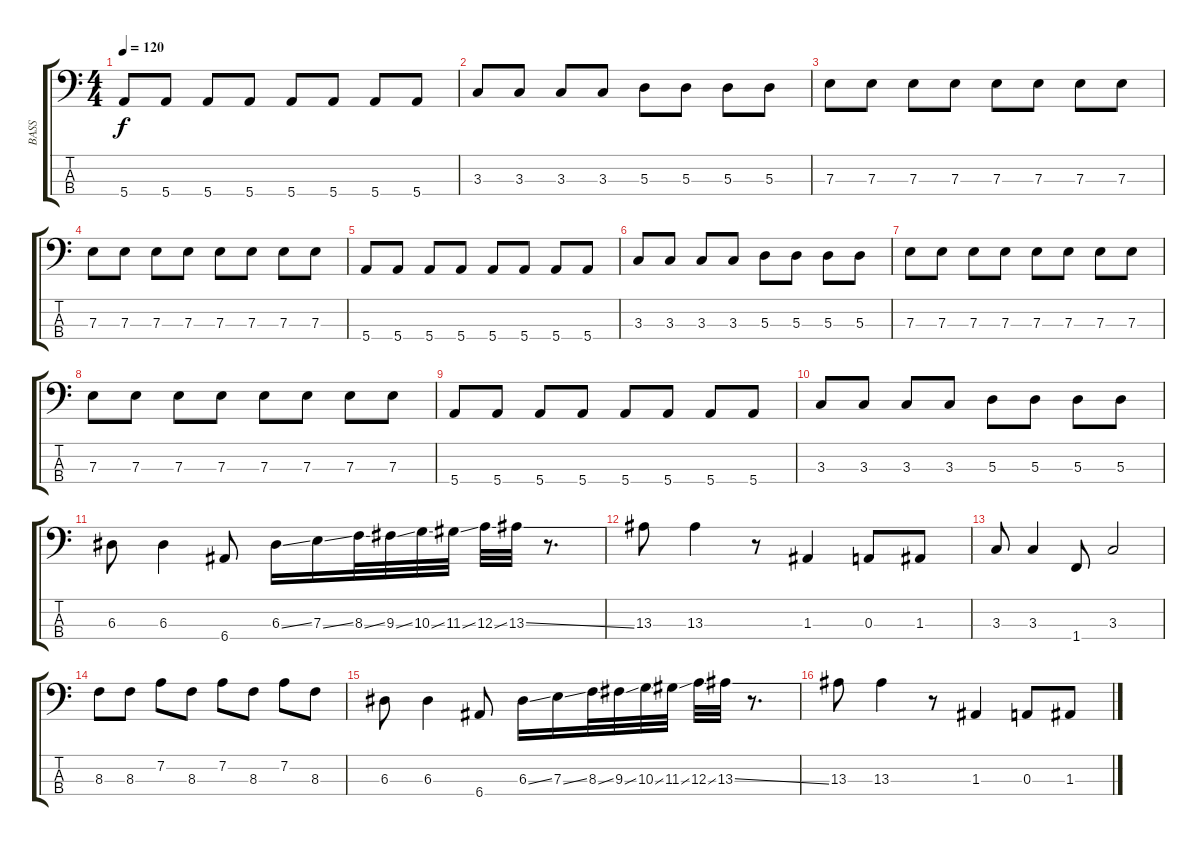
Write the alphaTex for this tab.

\track ("BASS" "BASS") {instrument electricbassfinger}
\staff {score tabs}
\tuning (G2 D2 A1 E1) {hide}
\ts (4 4)
\tempo 120
\clef f4
\ks c
5.4.8{dy f} 5.4.8 5.4.8 5.4.8 5.4.8 5.4.8 5.4.8 5.4.8 |
3.3.8 3.3.8 3.3.8 3.3.8 5.3.8 5.3.8 5.3.8 5.3.8 |
7.3.8 7.3.8 7.3.8 7.3.8 7.3.8 7.3.8 7.3.8 7.3.8 |
7.3.8 7.3.8 7.3.8 7.3.8 7.3.8 7.3.8 7.3.8 7.3.8 |
5.4.8 5.4.8 5.4.8 5.4.8 5.4.8 5.4.8 5.4.8 5.4.8 |
3.3.8 3.3.8 3.3.8 3.3.8 5.3.8 5.3.8 5.3.8 5.3.8 |
7.3.8 7.3.8 7.3.8 7.3.8 7.3.8 7.3.8 7.3.8 7.3.8 |
7.3.8 7.3.8 7.3.8 7.3.8 7.3.8 7.3.8 7.3.8 7.3.8 |
5.4.8 5.4.8 5.4.8 5.4.8 5.4.8 5.4.8 5.4.8 5.4.8 |
3.3.8 3.3.8 3.3.8 3.3.8 5.3.8 5.3.8 5.3.8 5.3.8 |
6.3.8 6.3.4 6.4.8 6.3{ss}.16 7.3{ss}.16 8.3{ss}.32 9.3{ss}.32 10.3{ss}.32 11.3{ss}.32 12.3{ss}.32 13.3{ss}.32 r.8{d} |
13.3.8 13.3.4 r.8 1.3.4 0.3.8 1.3.8 |
3.3.8 3.3.4 1.4.8 3.3.2 |
8.3.8 8.3.8 7.2.8 8.3.8 7.2.8 8.3.8 7.2.8 8.3.8 |
6.3.8 6.3.4 6.4.8 6.3{ss}.16 7.3{ss}.16 8.3{ss}.32 9.3{ss}.32 10.3{ss}.32 11.3{ss}.32 12.3{ss}.32 13.3{ss}.32 r.8{d} |
13.3.8 13.3.4 r.8 1.3.4 0.3.8 1.3.8
